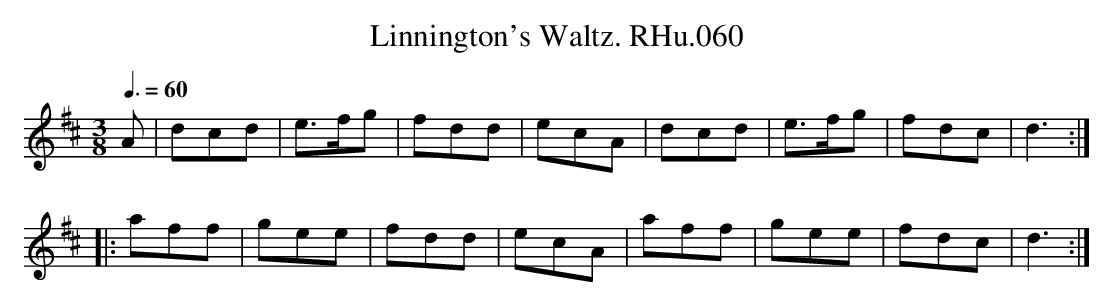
X:1
T:Linnington's Waltz. RHu.060
M:3/8
L:1/8
Q:3/8=60
K:D
A|dcd|e>fg|fdd|ecA|dcd|e>fg|fdc|d3:|
|:aff|gee|fdd|ecA|aff|gee|fdc|d3:|
